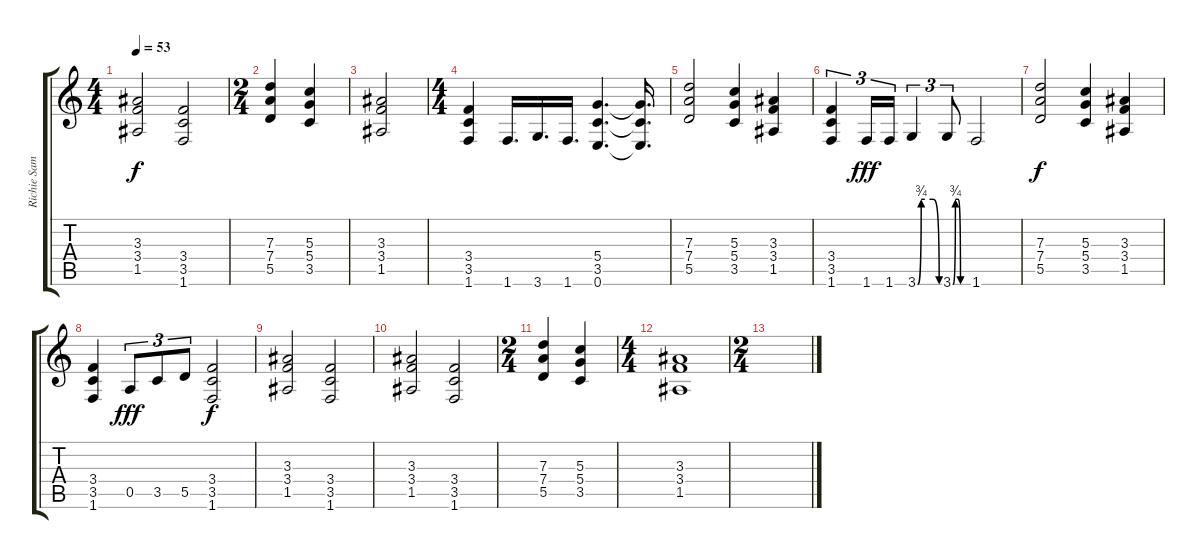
\track ("Richie Sambora (Lead Guitar Distortion)" "Richie Sam") {instrument distortionguitar}
\staff {score tabs}
\tuning (E4 B3 G3 D3 A2 E2) {hide}
\ts (4 4)
\tempo 53
\clef g2
\ks c
(3.3 3.4 1.5).2{dy f} (3.4 3.5 1.6).2 |
\ts (2 4)
(7.3 7.4 5.5).4 (5.3 5.4 3.5).4 |
(3.3 3.4 1.5).2 |
\ts (4 4)
(3.4 3.5 1.6).4 1.6.16{d} 3.6.16{d} 1.6.16{d} (5.4 3.5 0.6).4{d} (5.4{t} 3.5{t} 0.6{t}).16{d} |
(7.3 7.4 5.5).2 (5.3 5.4 3.5).4 (3.3 3.4 1.5).4 |
(3.4 3.5 1.6).4{tu (3 2)} 1.6.16{tu (3 2) dy fff} 1.6.16{tu (3 2)} 3.6{be (custom 0 0 10 3 20 3 43 3 60 0)}.4{tu (3 2)} 3.6{be (custom 0 0 10 3 20 3 30 0 60 0)}.8{tu (3 2)} 1.6.2 |
(7.3 7.4 5.5).2{dy f} (5.3 5.4 3.5).4 (3.3 3.4 1.5).4 |
(3.4 3.5 1.6).4 0.5.8{tu (3 2) dy fff} 3.5.8{tu (3 2)} 5.5.8{tu (3 2)} (3.4 3.5 1.6).2{dy f} |
(3.3 3.4 1.5).2 (3.4 3.5 1.6).2 |
(3.3 3.4 1.5).2 (3.4 3.5 1.6).2 |
\ts (2 4)
(7.3 7.4 5.5).4 (5.3 5.4 3.5).4 |
\ts (4 4)
(3.3 3.4 1.5).1 |
\ts (2 4)
